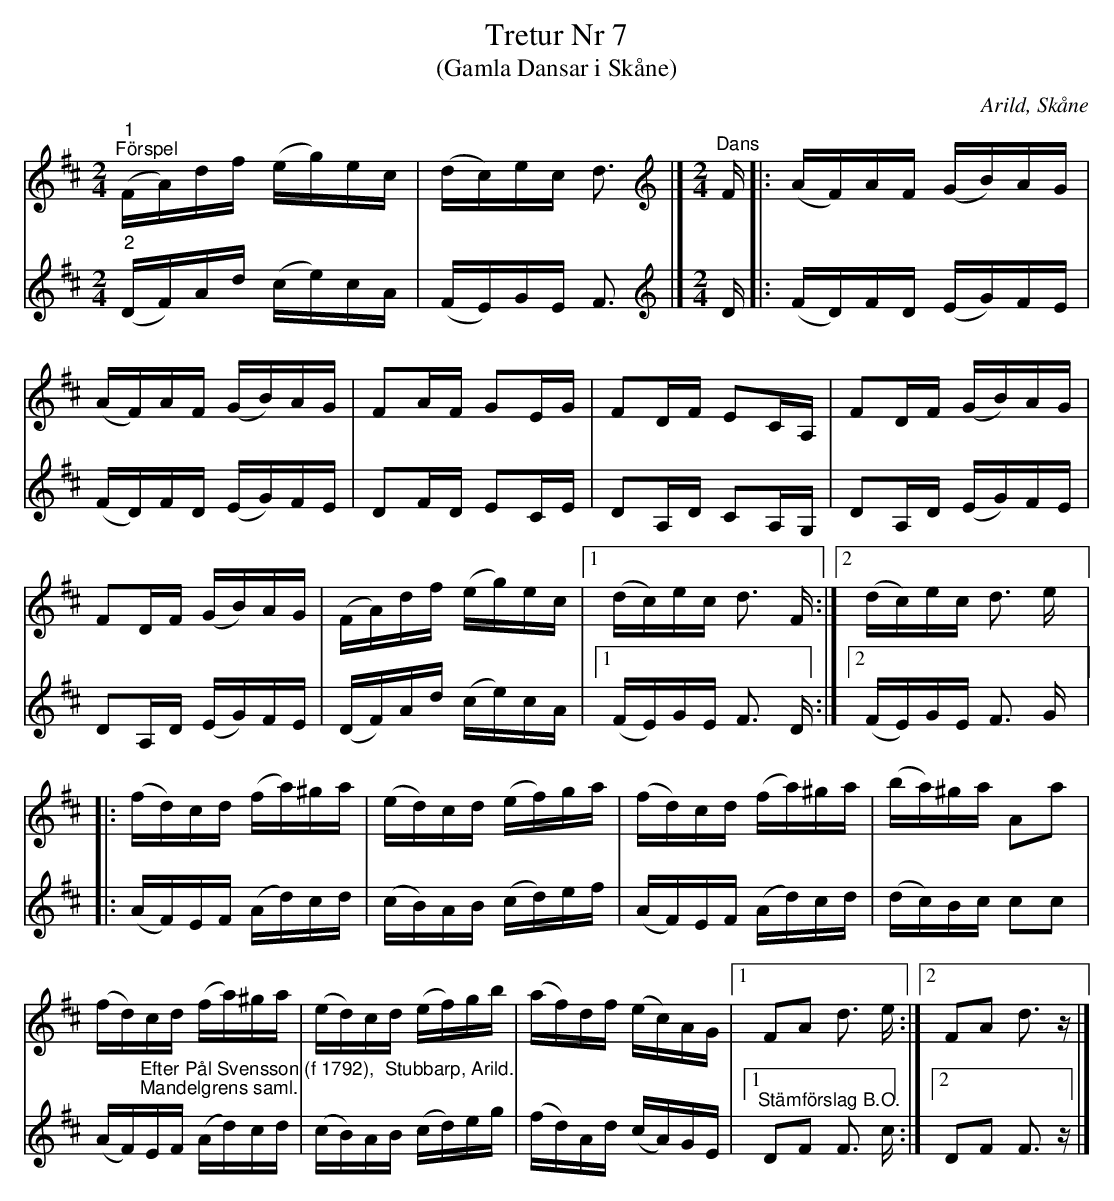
X:1
T:Tretur Nr 7
T:(Gamla Dansar i Skåne)
O:Arild, Skåne
L:1/16
M:2/4
K:D
V:1
"^1""^Förspel" (FA)df (eg)ec | (dc)ec d3 |][K:D][M:2/4][K:treble]"^Dans" F |: (AF)AF (GB)AG |
(AF)AF (GB)AG | F2AF G2EG | F2DF E2CA, | F2DF (GB)AG |
F2DF (GB)AG | (FA)df (eg)ec |1 (dc)ec d3 F :|2 (dc)ec d3 e |:
(fd)cd (fa)^ga | (ed)cd (ef)ga | (fd)cd (fa)^ga | (ba)^ga A2a2 |
(fd)cd (fa)^ga | (ed)cd (ef)gb | (af)df (ec)AG |1 F2A2 d3 e :|2 F2A2 d3 z |]
V:2
"^2" (DF)Ad (ce)cA | (FE)GE F3 |][K:D][M:2/4][K:treble] D |: (FD)FD (EG)FE | (FD)FD (EG)FE |
D2FD E2CE | D2A,D C2A,G, | D2A,D (EG)FE | D2A,D (EG)FE | (DF)Ad (ce)cA |1 (FE)GE F3 D :|2 (FE)GE F3 G |:
(AF)EF (Ad)cd | (cB)AB (cd)ef | (AF)EF (Ad)cd | (dc)Bc c2c2 |
(AF)"^Efter Pål Svensson (f 1792),  Stubbarp, Arild.""^Mandelgrens saml."EF (Ad)cd |
(cB)AB (cd)eg | (fd)Ad (cA)GE |1 "^Stämförslag B.O." D2F2 F3 c :|2 D2F2 F3 z |]
